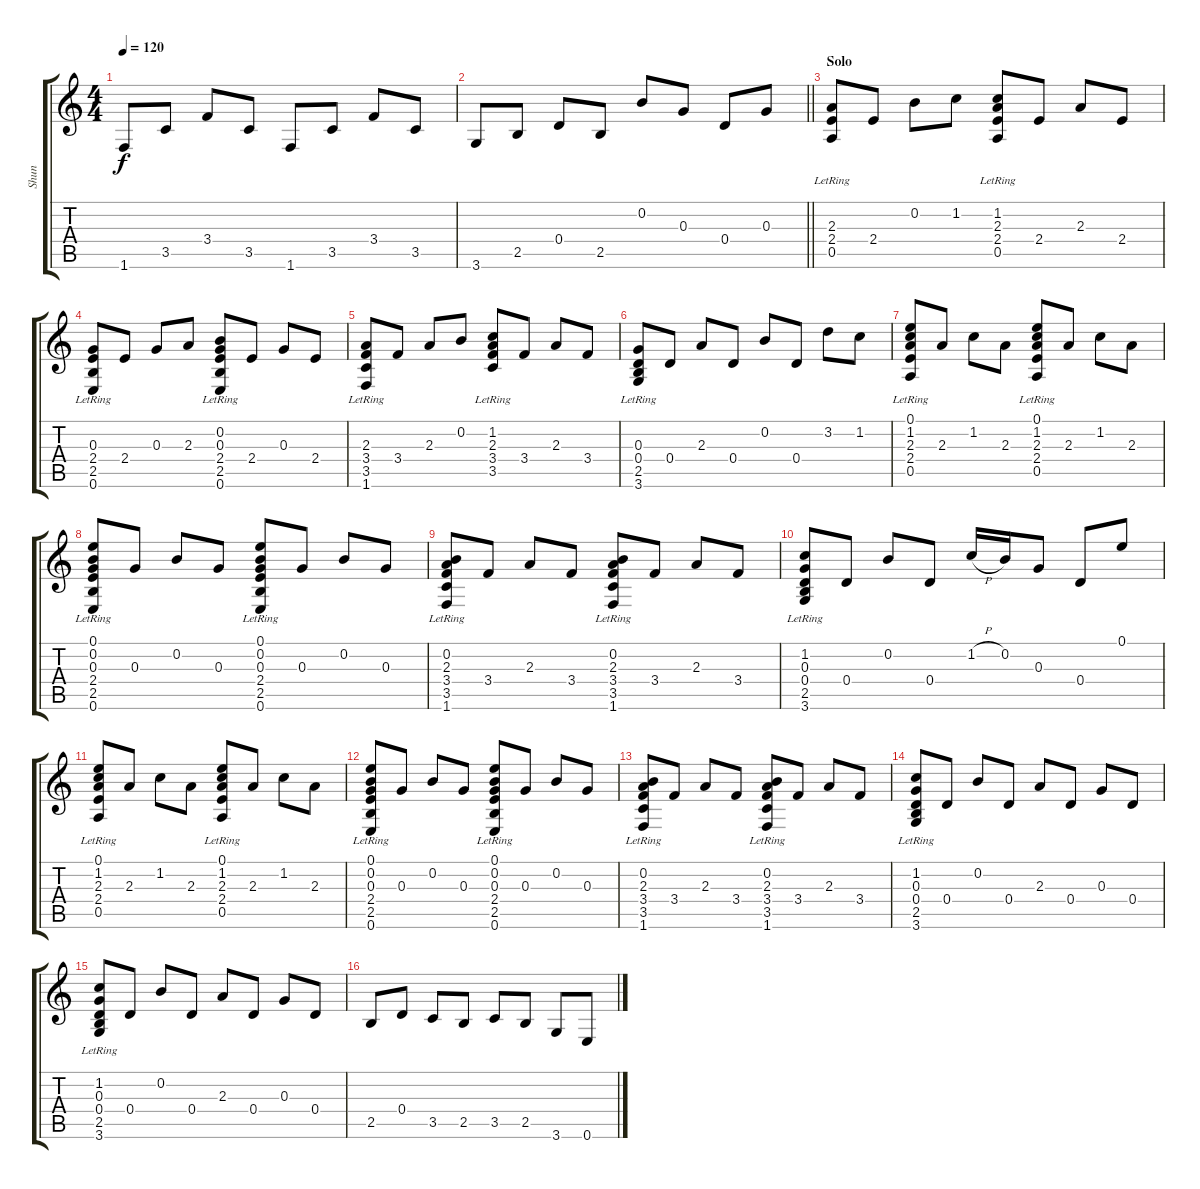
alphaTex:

\track ("Shun" "Shun") {instrument acousticguitarsteel}
\staff {score tabs}
\tuning (E4 B3 G3 D3 A2 E2) {hide}
\ts (4 4)
\tempo 120
\clef g2
\ks c
1.6.8{dy f} 3.5.8 3.4.8 3.5.8 1.6.8 3.5.8 3.4.8 3.5.8 |
\barLineRight lightlight
3.6.8 2.5.8 0.4.8 2.5.8 0.2.8 0.3.8 0.4.8 0.3.8 |
\section ("" "Solo")
(2.3{lr} 2.4{lr} 0.5{lr}).8 2.4.8 0.2.8 1.2.8 (1.2{lr} 2.3{lr} 2.4{lr} 0.5{lr}).8 2.4.8 2.3.8 2.4.8 |
(0.3{lr} 2.4{lr} 2.5{lr} 0.6{lr}).8 2.4.8 0.3.8 2.3.8 (0.2{lr} 0.3{lr} 2.4{lr} 2.5{lr} 0.6{lr}).8 2.4.8 0.3.8 2.4.8 |
(2.3{lr} 3.4{lr} 3.5{lr} 1.6{lr}).8 3.4.8 2.3.8 0.2.8 (1.2{lr} 2.3{lr} 3.4{lr} 3.5{lr}).8 3.4.8 2.3.8 3.4.8 |
(0.3{lr} 0.4{lr} 2.5{lr} 3.6{lr}).8 0.4.8 2.3.8 0.4.8 0.2.8 0.4.8 3.2.8 1.2.8 |
(0.1{lr} 1.2{lr} 2.3{lr} 2.4{lr} 0.5{lr}).8 2.3.8 1.2.8 2.3.8 (0.1{lr} 1.2{lr} 2.3{lr} 2.4{lr} 0.5{lr}).8 2.3.8 1.2.8 2.3.8 |
(0.1{lr} 0.2{lr} 0.3{lr} 2.4{lr} 2.5{lr} 0.6{lr}).8 0.3.8 0.2.8 0.3.8 (0.1{lr} 0.2{lr} 0.3{lr} 2.4{lr} 2.5{lr} 0.6{lr}).8 0.3.8 0.2.8 0.3.8 |
(0.2{lr} 2.3{lr} 3.4{lr} 3.5{lr} 1.6{lr}).8 3.4.8 2.3.8 3.4.8 (0.2{lr} 2.3{lr} 3.4{lr} 3.5{lr} 1.6{lr}).8 3.4.8 2.3.8 3.4.8 |
(1.2{lr} 0.3{lr} 0.4{lr} 2.5{lr} 3.6{lr}).8 0.4.8 0.2.8 0.4.8 1.2{h}.16 0.2.16 0.3.8 0.4.8 0.1.8 |
(0.1{lr} 1.2{lr} 2.3{lr} 2.4{lr} 0.5{lr}).8 2.3.8 1.2.8 2.3.8 (0.1{lr} 1.2{lr} 2.3{lr} 2.4{lr} 0.5{lr}).8 2.3.8 1.2.8 2.3.8 |
(0.1{lr} 0.2{lr} 0.3{lr} 2.4{lr} 2.5{lr} 0.6{lr}).8 0.3.8 0.2.8 0.3.8 (0.1{lr} 0.2{lr} 0.3{lr} 2.4{lr} 2.5{lr} 0.6{lr}).8 0.3.8 0.2.8 0.3.8 |
(0.2{lr} 2.3{lr} 3.4{lr} 3.5{lr} 1.6{lr}).8 3.4.8 2.3.8 3.4.8 (0.2{lr} 2.3{lr} 3.4{lr} 3.5{lr} 1.6{lr}).8 3.4.8 2.3.8 3.4.8 |
(1.2{lr} 0.3{lr} 0.4{lr} 2.5{lr} 3.6{lr}).8 0.4.8 0.2.8 0.4.8 2.3.8 0.4.8 0.3.8 0.4.8 |
(1.2{lr} 0.3{lr} 0.4{lr} 2.5{lr} 3.6{lr}).8 0.4.8 0.2.8 0.4.8 2.3.8 0.4.8 0.3.8 0.4.8 |
2.5.8 0.4.8 3.5.8 2.5.8 3.5.8 2.5.8 3.6.8 0.6.8
